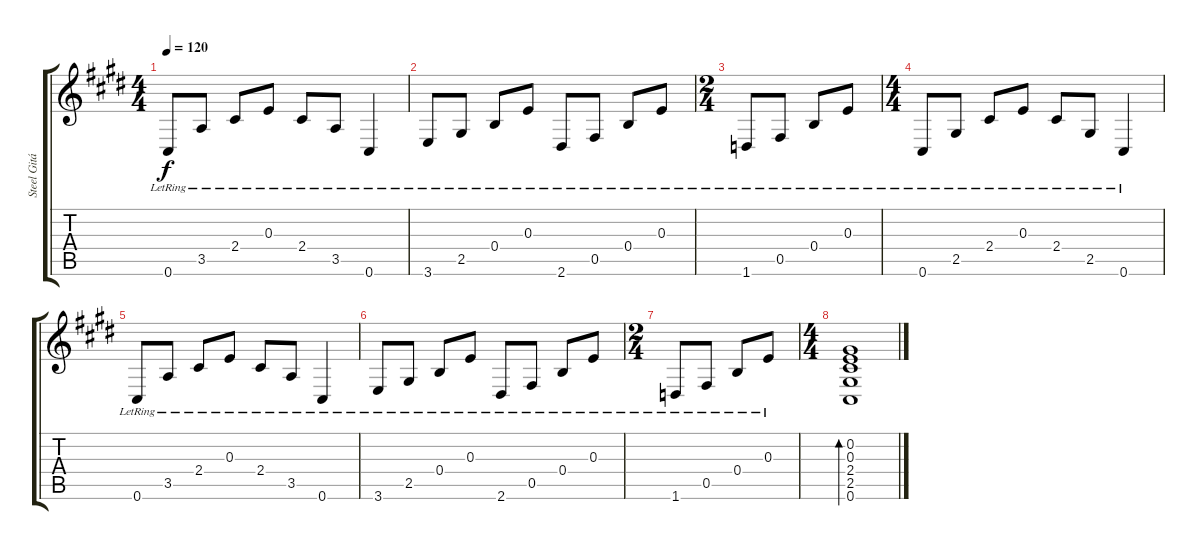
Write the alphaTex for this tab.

\track ("Steel Gitár Ritm" "Steel Gitá") {instrument acousticguitarsteel}
\staff {score tabs}
\tuning (Db4 Ab3 E3 B2 Gb2 Db2) {hide}
\ts (4 4)
\tempo 120
\clef g2
\ks c#minor
0.6{lr}.8{dy f} 3.5{lr}.8 2.4{lr}.8 0.3{lr}.8 2.4{lr}.8 3.5{lr}.8 0.6{lr}.4 |
3.6{lr}.8 2.5{lr}.8 0.4{lr}.8 0.3{lr}.8 2.6{lr}.8 0.5{lr}.8 0.4{lr}.8 0.3{lr}.8 |
\ts (2 4)
1.6{lr}.8 0.5{lr}.8 0.4{lr}.8 0.3{lr}.8 |
\ts (4 4)
0.6{lr}.8 2.5{lr}.8 2.4{lr}.8 0.3{lr}.8 2.4{lr}.8 2.5{lr}.8 0.6{lr}.4 |
0.6{lr}.8 3.5{lr}.8 2.4{lr}.8 0.3{lr}.8 2.4{lr}.8 3.5{lr}.8 0.6{lr}.4 |
3.6{lr}.8 2.5{lr}.8 0.4{lr}.8 0.3{lr}.8 2.6{lr}.8 0.5{lr}.8 0.4{lr}.8 0.3{lr}.8 |
\ts (2 4)
1.6{lr}.8 0.5{lr}.8 0.4{lr}.8 0.3{lr}.8 |
\ts (4 4)
(0.2 0.3 2.4 2.5 0.6).1{bd 60}
